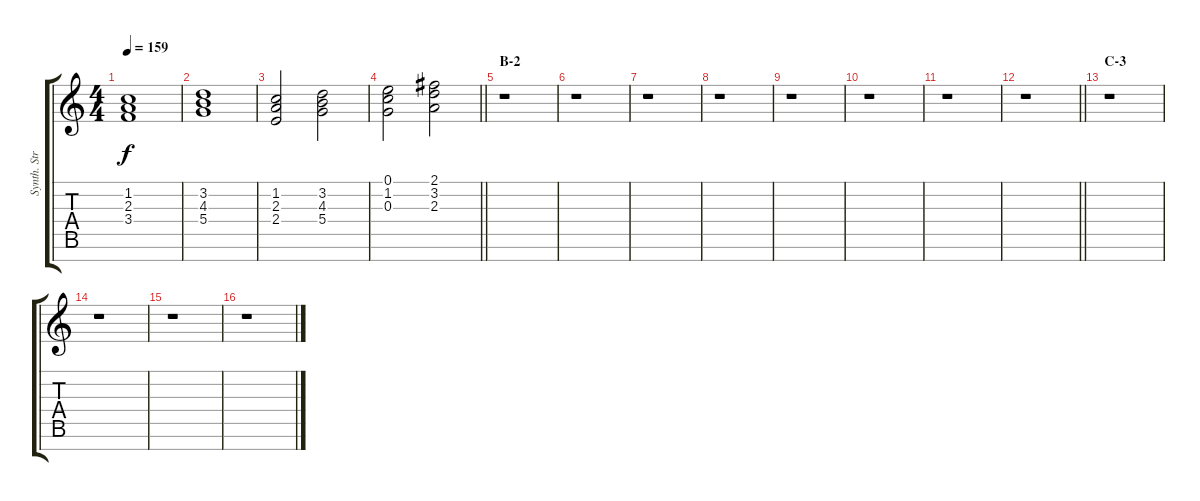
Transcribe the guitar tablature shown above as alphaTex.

\track ("Synth. Strings" "Synth. Str") {instrument stringensemble1}
\staff {score tabs}
\tuning (E5 B4 G4 D4 A3 E3 B2) {hide}
\ts (4 4)
\tempo 159
\clef g2
\ks c
(1.2 2.3 3.4).1{dy f} |
(3.2 4.3 5.4).1 |
(1.2 2.3 2.4).2 (3.2 4.3 5.4).2 |
\barLineRight lightlight
(0.1 1.2 0.3).2 (2.1 3.2 2.3).2 |
\section ("" "B-2")
r.1 |
r.1 |
r.1 |
r.1 |
r.1 |
r.1 |
r.1 |
\barLineRight lightlight
r.1 |
\section ("" "C-3")
r.1 |
r.1 |
r.1 |
r.1
